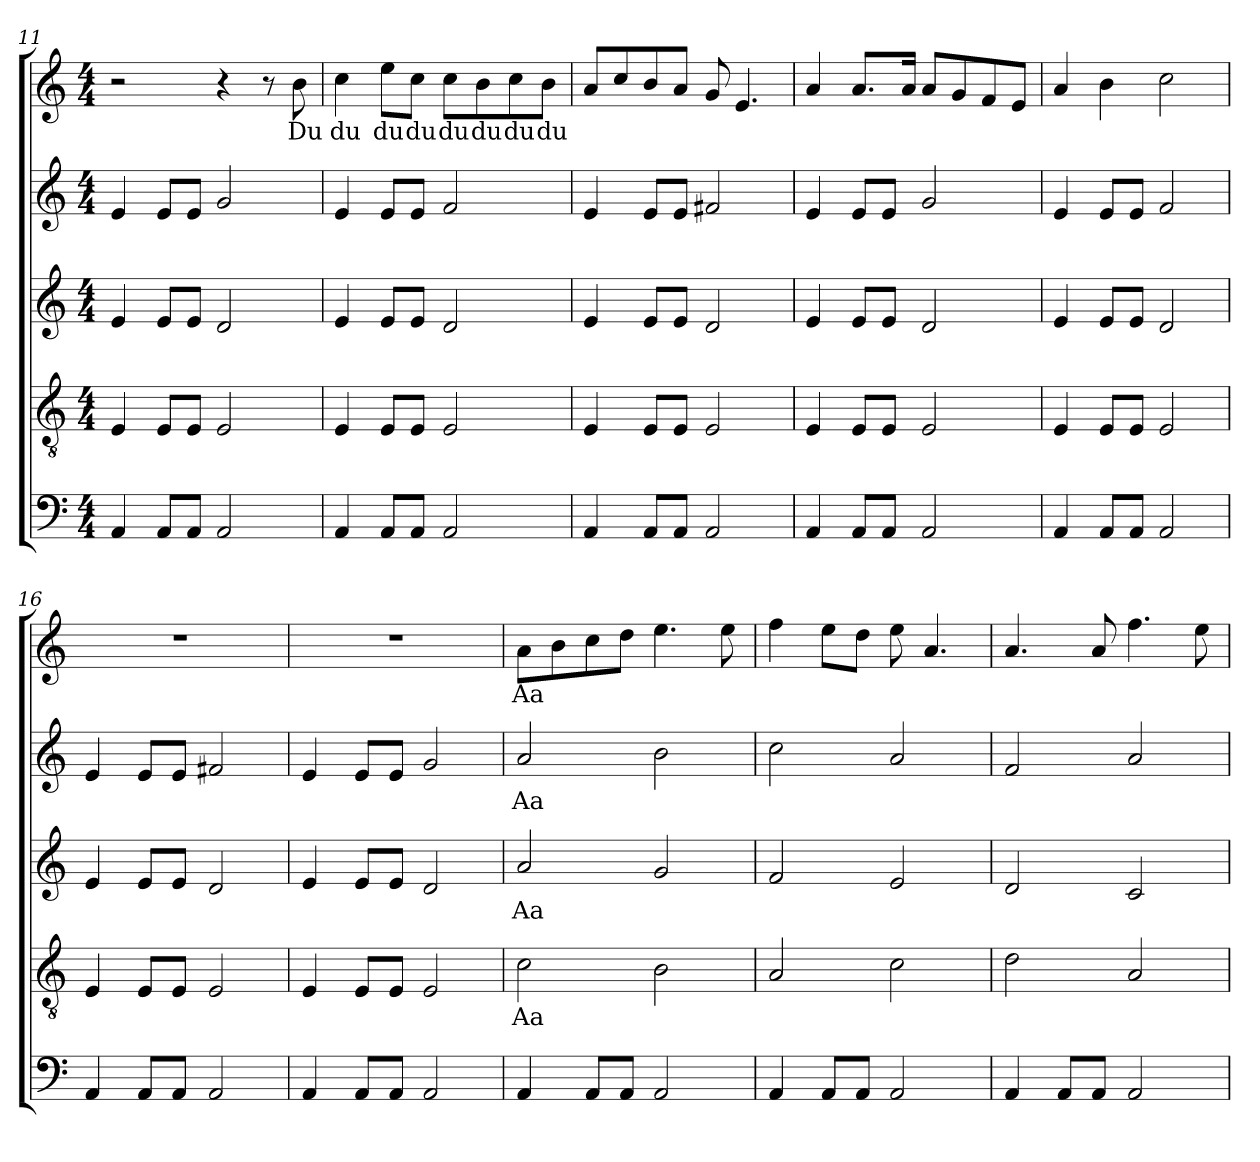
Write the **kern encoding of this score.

**kern	**kern	**text	**kern	**text	**kern	**text	**kern	**text
*part5	*part4	*part4	*part3	*part3	*part2	*part2	*part1	*part1
*staff5	*staff4	*staff4	*staff3	*staff3	*staff2	*staff2	*staff1	*staff1
!!LO:PB:g=z
*clefF4	*clefGv2	*	*clefG2	*	*clefG2	*	*clefG2	*
*k[]	*k[]	*	*k[]	*	*k[]	*	*k[]	*
*C:	*C:	*	*C:	*	*C:	*	*C:	*
*M4/4	*M4/4	*	*M4/4	*	*M4/4	*	*M4/4	*
=11	=11	=11	=11	=11	=11	=11	=11	=11
4AA/	4E/	.	4e/	.	4e/	.	2r	.
8AA/L	8E/L	.	8e/L	.	8e/L	.	.	.
8AA/J	8E/J	.	8e/J	.	8e/J	.	.	.
2AA/	2E/	.	2d/	.	2g/	.	4r	.
.	.	.	.	.	.	.	8r	.
!	!	!	!	!	!	!	!	!LO:LY:b
.	.	.	.	.	.	.	8b\	Du
=12	=12	=12	=12	=12	=12	=12	=12	=12
!	!	!	!	!	!	!	!	!LO:LY:b
4AA/	4E/	.	4e/	.	4e/	.	4cc\	du
!	!	!	!	!	!	!	!	!LO:LY:b
8AA/L	8E/L	.	8e/L	.	8e/L	.	8ee\L	du
!	!	!	!	!	!	!	!	!LO:LY:b
8AA/J	8E/J	.	8e/J	.	8e/J	.	8cc\J	du
!	!	!	!	!	!	!	!	!LO:LY:b
2AA/	2E/	.	2d/	.	2f/	.	8cc\L	du
!	!	!	!	!	!	!	!	!LO:LY:b
.	.	.	.	.	.	.	8b\	du
!	!	!	!	!	!	!	!	!LO:LY:b
.	.	.	.	.	.	.	8cc\	du
!	!	!	!	!	!	!	!	!LO:LY:b
.	.	.	.	.	.	.	8b\J	du
=13	=13	=13	=13	=13	=13	=13	=13	=13
4AA/	4E/	.	4e/	.	4e/	.	8a/L	.
.	.	.	.	.	.	.	8cc/	.
8AA/L	8E/L	.	8e/L	.	8e/L	.	8b/	.
8AA/J	8E/J	.	8e/J	.	8e/J	.	8a/J	.
2AA/	2E/	.	2d/	.	2f#X/	.	8g/	.
.	.	.	.	.	.	.	4.e/	.
=14	=14	=14	=14	=14	=14	=14	=14	=14
4AA/	4E/	.	4e/	.	4e/	.	4a/	.
8AA/L	8E/L	.	8e/L	.	8e/L	.	8.a/L	.
8AA/J	8E/J	.	8e/J	.	8e/J	.	.	.
.	.	.	.	.	.	.	16a/Jk	.
2AA/	2E/	.	2d/	.	2g/	.	8a/L	.
.	.	.	.	.	.	.	8g/	.
.	.	.	.	.	.	.	8f/	.
.	.	.	.	.	.	.	8e/J	.
=15	=15	=15	=15	=15	=15	=15	=15	=15
4AA/	4E/	.	4e/	.	4e/	.	4a/	.
8AA/L	8E/L	.	8e/L	.	8e/L	.	4b\	.
8AA/J	8E/J	.	8e/J	.	8e/J	.	.	.
2AA/	2E/	.	2d/	.	2f/	.	2cc\	.
!!LO:LB:g=z
=16	=16	=16	=16	=16	=16	=16	=16	=16
4AA/	4E/	.	4e/	.	4e/	.	1r	.
8AA/L	8E/L	.	8e/L	.	8e/L	.	.	.
8AA/J	8E/J	.	8e/J	.	8e/J	.	.	.
2AA/	2E/	.	2d/	.	2f#X/	.	.	.
=17	=17	=17	=17	=17	=17	=17	=17	=17
4AA/	4E/	.	4e/	.	4e/	.	1r	.
8AA/L	8E/L	.	8e/L	.	8e/L	.	.	.
8AA/J	8E/J	.	8e/J	.	8e/J	.	.	.
2AA/	2E/	.	2d/	.	2g/	.	.	.
=18	=18	=18	=18	=18	=18	=18	=18	=18
!	!	!LO:LY:b	!	!LO:LY:b	!	!LO:LY:b	!	!LO:LY:b
4AA/	2c\	Aa	2a/	Aa	2a/	Aa	8a\L	Aa
.	.	.	.	.	.	.	8b\	.
8AA/L	.	.	.	.	.	.	8cc\	.
8AA/J	.	.	.	.	.	.	8dd\J	.
2AA/	2B\	.	2g/	.	2b\	.	4.ee\	.
.	.	.	.	.	.	.	8ee\	.
=19	=19	=19	=19	=19	=19	=19	=19	=19
4AA/	2A/	.	2f/	.	2cc\	.	4ff\	.
8AA/L	.	.	.	.	.	.	8ee\L	.
8AA/J	.	.	.	.	.	.	8dd\J	.
2AA/	2c\	.	2e/	.	2a/	.	8ee\	.
.	.	.	.	.	.	.	4.a/	.
=20	=20	=20	=20	=20	=20	=20	=20	=20
4AA/	2d\	.	2d/	.	2f/	.	4.a/	.
8AA/L	.	.	.	.	.	.	.	.
8AA/J	.	.	.	.	.	.	8a/	.
2AA/	2A/	.	2c/	.	2a/	.	4.ff\	.
.	.	.	.	.	.	.	8ee\	.
=	=	=	=	=	=	=	=	=
*-	*-	*-	*-	*-	*-	*-	*-	*-
